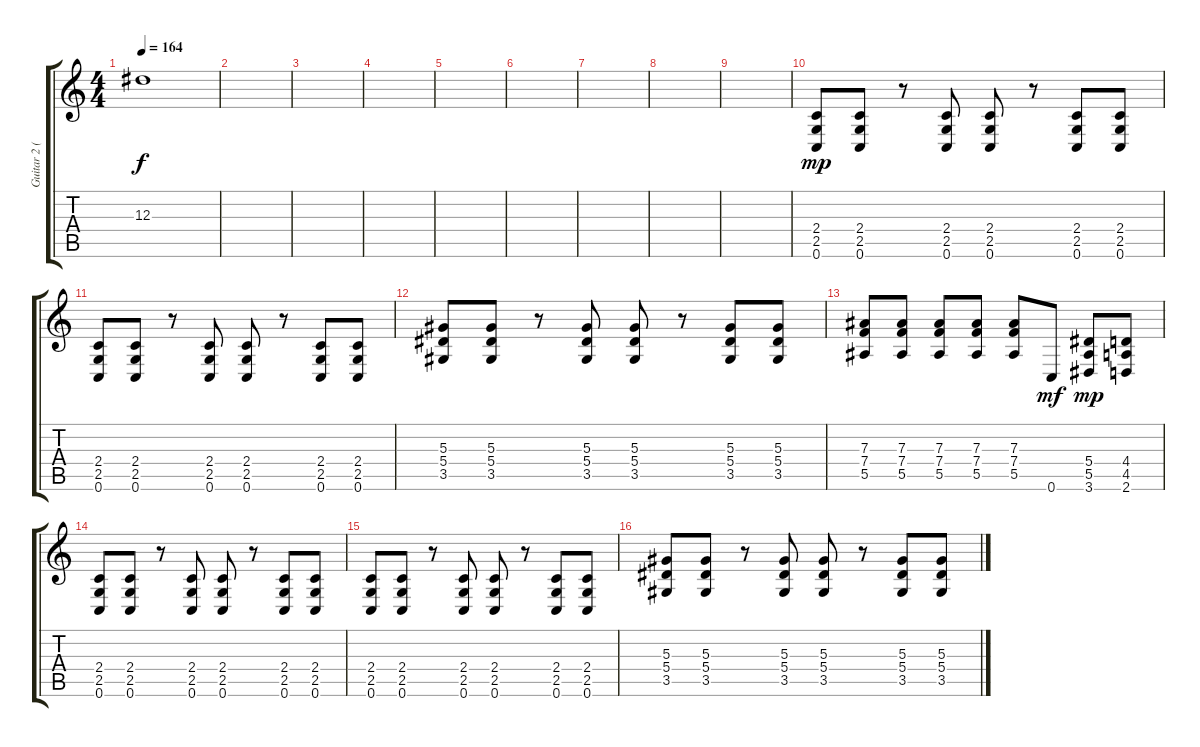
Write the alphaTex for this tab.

\track ("Guitar 2 (Lead)" "Guitar 2 (") {instrument distortionguitar}
\staff {score tabs}
\tuning (C4 G3 Eb3 Bb2 F2 C2) {hide}
\ts (4 4)
\tempo 164
\clef g2
\ks c
12.3{t}.1{dy f} |
|
|
|
|
|
|
|
|
(2.4 2.5 0.6).8{dy mp} (2.4 2.5 0.6).8 r.8 (2.4 2.5 0.6).8 (2.4 2.5 0.6).8 r.8 (2.4 2.5 0.6).8 (2.4 2.5 0.6).8 |
(2.4 2.5 0.6).8 (2.4 2.5 0.6).8 r.8 (2.4 2.5 0.6).8 (2.4 2.5 0.6).8 r.8 (2.4 2.5 0.6).8 (2.4 2.5 0.6).8 |
(5.3 5.4 3.5).8 (5.3 5.4 3.5).8 r.8 (5.3 5.4 3.5).8 (5.3 5.4 3.5).8 r.8 (5.3 5.4 3.5).8 (5.3 5.4 3.5).8 |
(7.3 7.4 5.5).8 (7.3 7.4 5.5).8 (7.3 7.4 5.5).8 (7.3 7.4 5.5).8 (7.3 7.4 5.5).8 0.6.8{dy mf} (5.4 5.5 3.6).8{dy mp} (4.4 4.5 2.6).8 |
(2.4 2.5 0.6).8 (2.4 2.5 0.6).8 r.8 (2.4 2.5 0.6).8 (2.4 2.5 0.6).8 r.8 (2.4 2.5 0.6).8 (2.4 2.5 0.6).8 |
(2.4 2.5 0.6).8 (2.4 2.5 0.6).8 r.8 (2.4 2.5 0.6).8 (2.4 2.5 0.6).8 r.8 (2.4 2.5 0.6).8 (2.4 2.5 0.6).8 |
(5.3 5.4 3.5).8 (5.3 5.4 3.5).8 r.8 (5.3 5.4 3.5).8 (5.3 5.4 3.5).8 r.8 (5.3 5.4 3.5).8 (5.3 5.4 3.5).8
